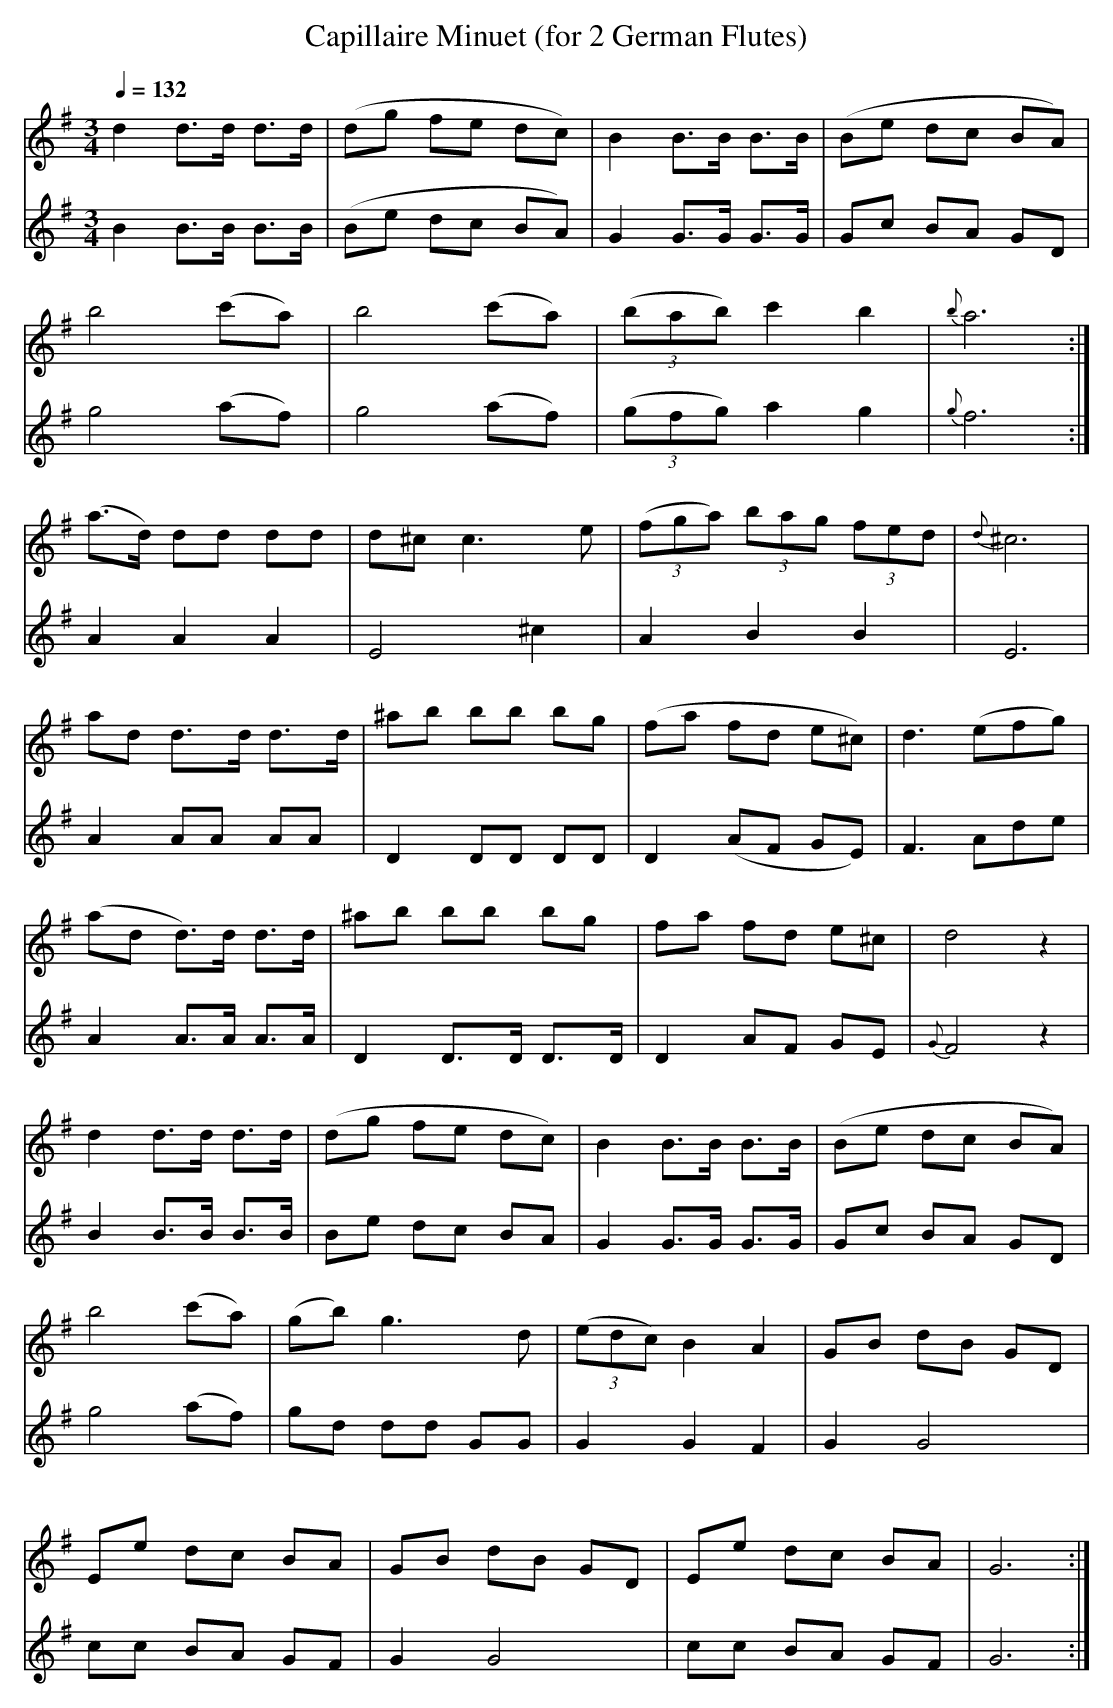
X:1
T:Capillaire Minuet (for 2 German Flutes)
M:3/4
L:1/8
Q:1/4=132
K:G
V:1  d2   d>d  d>d |(dg  fe  dc) |   B2     B>B   B>B |   (Be dc BA)|
V:2  B2   B>B  B>B |(Be  dc  BA) |   G2     G>G   G>G |    Gc BA GD |
V:1  b4       (c'a)| b4     (c'a)|(3(bab)   c'2   b2  |{b} a6      :|
V:2  g4       (af) | g4     (af) |(3(gfg)   a2    g2  |{g} f6      :|
V:1 (a>d) dd   dd  | d^c c3   e  |(3(fga) (3bag (3fed |{d}^c6       |
V:2  A2   A2   A2  | E4     ^c2  |   A2     B2    B2  |    E6       |
V:1  ad   d>d  d>d |^ab  bb  bg  |  (fa     fd    e^c)|    d3  (efg)|
V:2  A2   AA   AA  | D2  DD  DD  |   D2    (AF    GE) |    F3   Ade |
V:1 (ad   d>)d d>d |^ab  bb  bg  |   fa     fd    e^c |    d4    z2 |
V:2  A2   A>A  A>A | D2  D>D D>D |   D2     AF    GE  |{G} F4    z2 |
V:1  d2   d>d  d>d |(dg  fe  dc) |   B2     B>B   B>B |   (Be dc BA)|
V:2  B2   B>B  B>B | Be  dc  BA  |   G2     G>G   G>G |    Gc BA GD |
V:1  b4       (c'a)|(gb) g3   d  |(3(edc)   B2    A2  |    GB dB GD |
V:2  g4       (af) | gd  dd  GG  |   G2     G2    F2  |    G2 G4    |
V:1  Ee   dc   BA  | GB  dB  GD  |   Ee     dc    BA  |    G6      :|
V:2  cc   BA   GF  | G2  G4      |   cc     BA    GF  |    G6      :|
